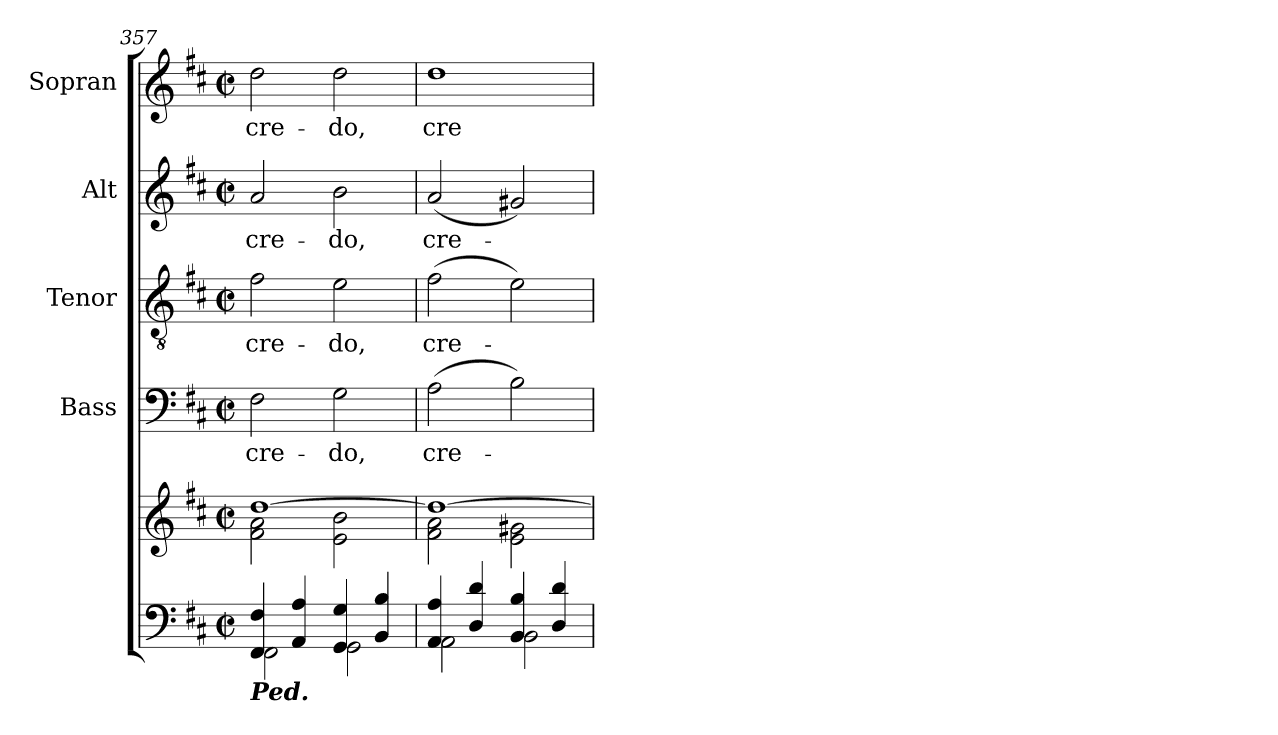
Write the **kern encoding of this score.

**kern	**kern	**kern	**text	**kern	**text	**kern	**text	**kern	**text
*part5	*part5	*part4	*part4	*part3	*part3	*part2	*part2	*part1	*part1
*staff6	*staff5	*staff4	*staff4	*staff3	*staff3	*staff2	*staff2	*staff1	*staff1
*	*	*I"Bass	*	*I"Tenor	*	*I"Alt	*	*I"Sopran	*
*	*	*I'B.	*	*I'T.	*	*I'A.	*	*I'S.	*
*clefF4	*clefG2	*clefF4	*	*clefGv2	*	*clefG2	*	*clefG2	*
*k[f#c#]	*k[f#c#]	*k[f#c#]	*	*k[f#c#]	*	*k[f#c#]	*	*k[f#c#]	*
*D:	*D:	*D:	*	*D:	*	*D:	*	*D:	*
*M2/2	*M2/2	*M2/2	*	*M2/2	*	*M2/2	*	*M2/2	*
*met(c|)	*met(c|)	*met(c|)	*	*met(c|)	*	*met(c|)	*	*met(c|)	*
=357	=357	=357	=357	=357	=357	=357	=357	=357	=357
*^	*^	*	*	*	*	*	*	*	*
!LO:TX:b:Bi:t=Ped.	!	!	!	!	!	!	!	!	!	!	!
!	!	!	!	!	!LO:LY:b	!	!LO:LY:b	!	!LO:LY:b	!	!LO:LY:b
4FF#/ 4F#/	2FF#\	[>1dd	2f#\ 2a\	2F#\	cre-	2f#\	cre-	2a/	cre-	2dd\	cre-
4AA/ 4A/	.	.	.	.	.	.	.	.	.	.	.
!	!	!	!	!	!LO:LY:b	!	!LO:LY:b	!	!LO:LY:b	!	!LO:LY:b
4GG/ 4G/	2GG\	.	2e\ 2b\	2G\	-do,	2e\	-do,	2b\	-do,	2dd\	-do,
4BB/ 4B/	.	.	.	.	.	.	.	.	.	.	.
=358	=358	=358	=358	=358	=358	=358	=358	=358	=358	=358	=358
!	!	!	!	!	!LO:LY:b	!	!LO:LY:b	!	!LO:LY:b	!	!LO:LY:b
4AA/ 4A/	2AA\	1dd_	2f#\ 2a\	(>2A\	cre-	(>2f#\	cre-	(<2a/	cre-	1dd	cre-
4D/ 4d/	.	.	.	.	.	.	.	.	.	.	.
4BB/ 4B/	2BB\	.	2e\ 2g#X\	2B\)	.	2e\)	.	2g#X/)	.	.	.
4D/ 4d/	.	.	.	.	.	.	.	.	.	.	.
*v	*v	*	*	*	*	*	*	*	*	*	*
*	*v	*v	*	*	*	*	*	*	*	*
=	=	=	=	=	=	=	=	=	=
*-	*-	*-	*-	*-	*-	*-	*-	*-	*-
